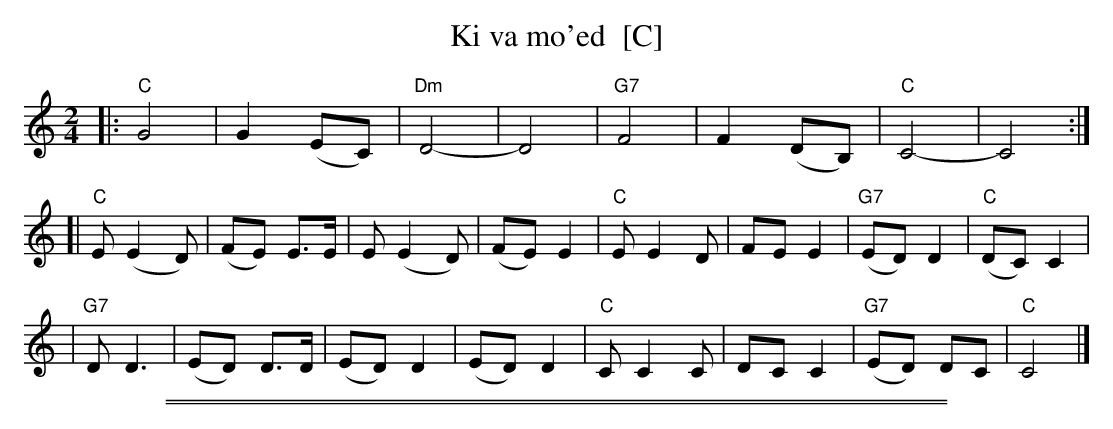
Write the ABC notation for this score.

X:1
T: Ki va mo'ed  [C]
M: 2/4
L: 1/8
K: C
|: "C"G4 | G2 (EC) | "Dm"D4- | D4  \
| "G7"F4 | F2 (DB,) | "C"C4- | C4 :|
[| "C"E (E2 D) | (FE) E>E | E (E2 D) | (FE) E2 \
|  "C"E E2 D | FE E2 | "G7"(ED) D2 | "C"(DC) C2 |
| "G7"D D3 | (ED) D>D | (ED) D2 | (ED) D2 \
| "C"C C2 C | DC C2 | "G7"(ED) DC | "C"C4 |]
